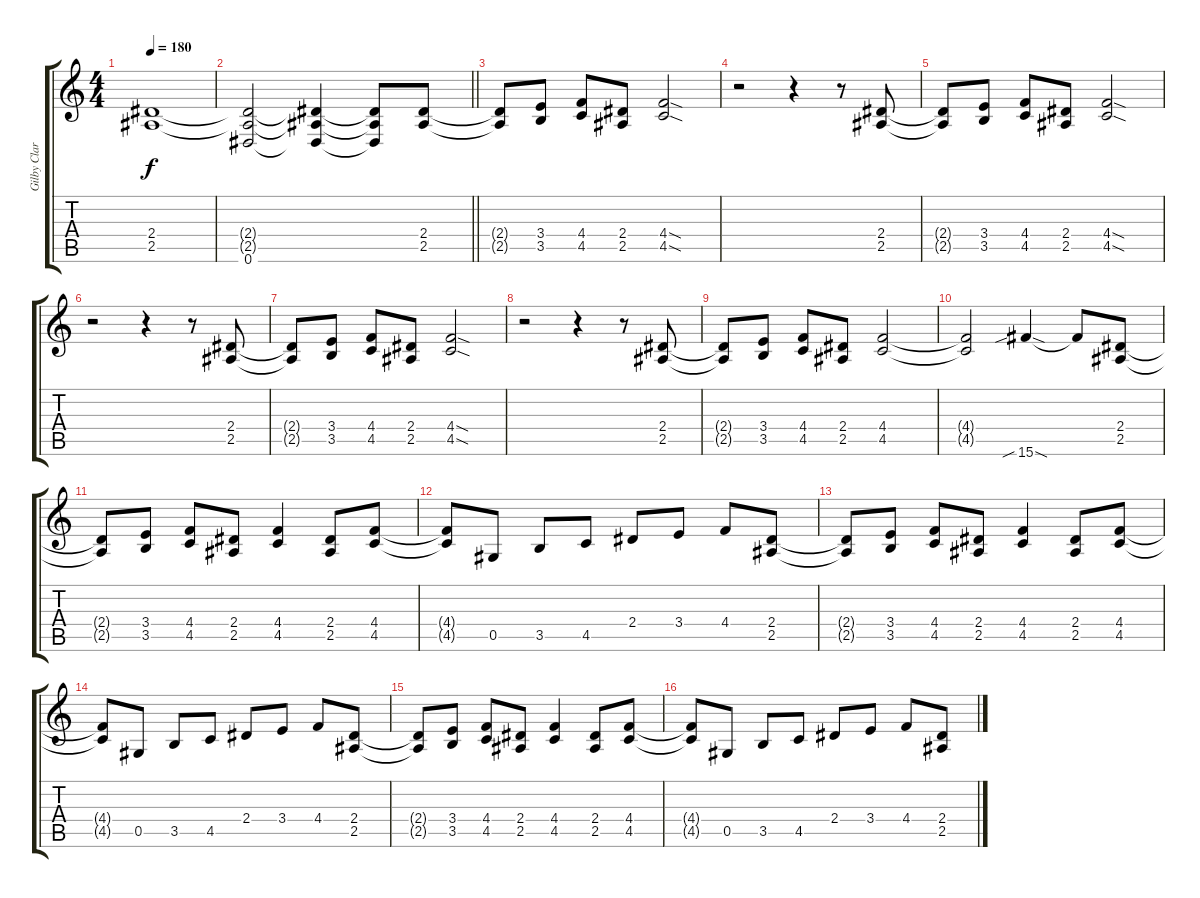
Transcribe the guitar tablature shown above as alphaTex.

\track ("Gilby Clarke" "Gilby Clar") {instrument overdrivenguitar}
\staff {score tabs}
\tuning (Eb4 Bb3 Gb3 Db3 Ab2 Eb2) {hide}
\ts (4 4)
\tempo 180
\clef g2
\ks c
(2.4{t} 2.5{t}).1{dy f} |
\barLineRight lightlight
(2.4{t} 2.5{t} 0.6{t}).2 (2.4{t} 2.5{t} 0.6{t}).4 (2.4{t} 2.5{t} 0.6{t}).8 (2.4 2.5).8 |
(2.4{t} 2.5{t}).8 (3.4 3.5).8 (4.4 4.5).8 (2.4 2.5).8 (4.4{sod} 4.5{sod}).2 |
r.2 r.4 r.8 (2.4 2.5).8 |
(2.4{t} 2.5{t}).8 (3.4 3.5).8 (4.4 4.5).8 (2.4 2.5).8 (4.4{sod} 4.5{sod}).2 |
r.2 r.4 r.8 (2.4 2.5).8 |
(2.4{t} 2.5{t}).8 (3.4 3.5).8 (4.4 4.5).8 (2.4 2.5).8 (4.4{sod} 4.5{sod}).2 |
r.2 r.4 r.8 (2.4 2.5).8 |
(2.4{t} 2.5{t}).8 (3.4 3.5).8 (4.4 4.5).8 (2.4 2.5).8 (4.4 4.5).2 |
(4.4{t} 4.5{t}).2 15.6{sib sod}.4 15.6{t}.8 (2.4 2.5).8 |
(2.4{t} 2.5{t}).8 (3.4 3.5).8 (4.4 4.5).8 (2.4 2.5).8 (4.4 4.5).4 (2.4 2.5).8 (4.4 4.5).8 |
(4.4{t} 4.5{t}).8 0.5.8 3.5.8 4.5.8 2.4.8 3.4.8 4.4.8 (2.4 2.5).8 |
(2.4{t} 2.5{t}).8 (3.4 3.5).8 (4.4 4.5).8 (2.4 2.5).8 (4.4 4.5).4 (2.4 2.5).8 (4.4 4.5).8 |
(4.4{t} 4.5{t}).8 0.5.8 3.5.8 4.5.8 2.4.8 3.4.8 4.4.8 (2.4 2.5).8 |
(2.4{t} 2.5{t}).8 (3.4 3.5).8 (4.4 4.5).8 (2.4 2.5).8 (4.4 4.5).4 (2.4 2.5).8 (4.4 4.5).8 |
(4.4{t} 4.5{t}).8 0.5.8 3.5.8 4.5.8 2.4.8 3.4.8 4.4.8 (2.4 2.5).8
